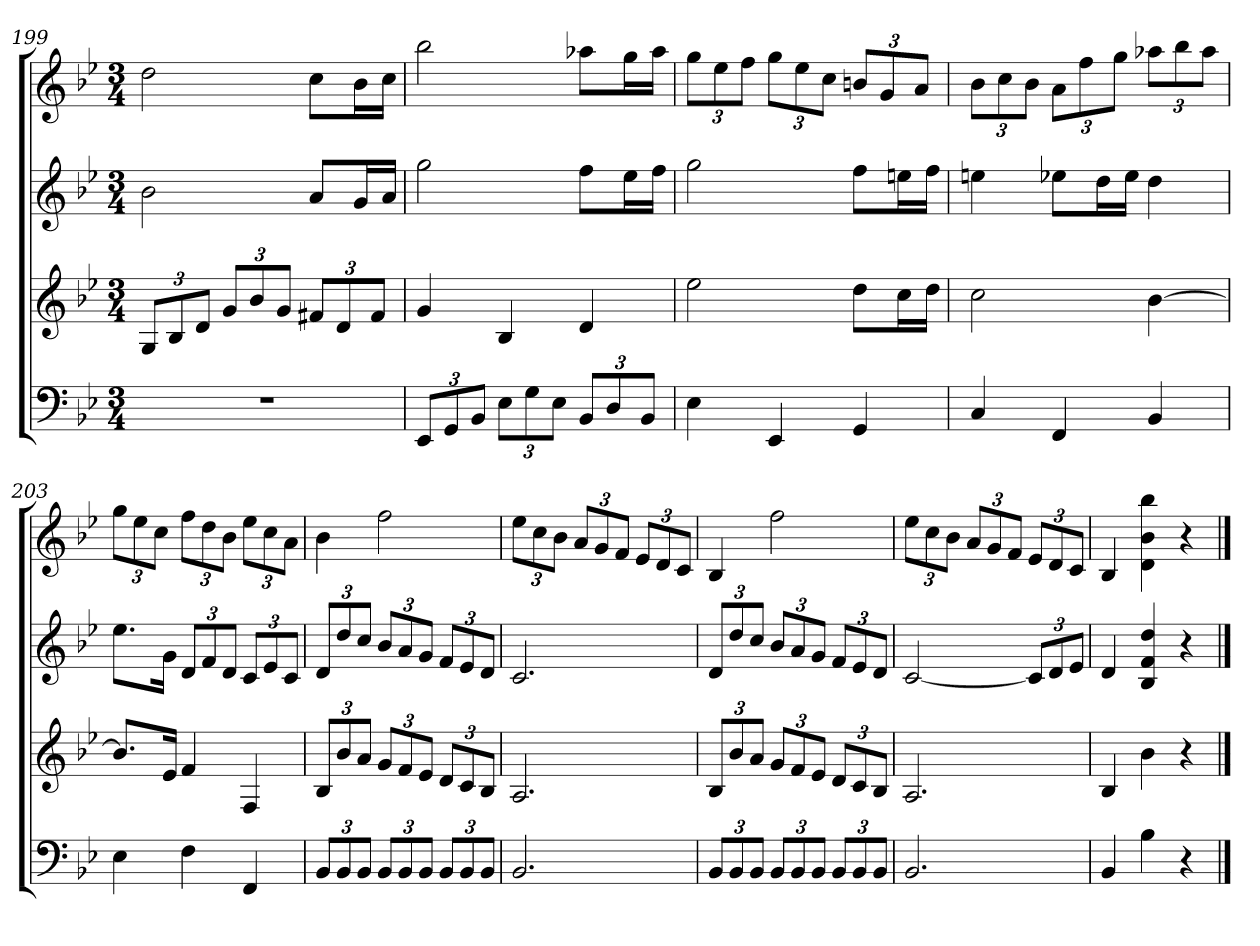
**kern	**kern	**kern	**kern
*part4	*part3	*part2	*part1
*staff4	*staff3	*staff2	*staff1
*k[b-e-]	*k[b-e-]	*k[b-e-]	*k[b-e-]
*B-:	*B-:	*B-:	*B-:
*M3/4	*M3/4	*M3/4	*M3/4
=199	=199	=199	=199
2.r	12GL	2b-	2dd
.	12B-	.	.
.	12dJ	.	.
.	12gL	.	.
.	12b-	.	.
.	12gJ	.	.
.	12f#XL	8aL	8ccL
.	12d	.	.
.	.	16gL	16b-L
.	12f#J	.	.
.	.	16aJJ	16ccJJ
=200	=200	=200	=200
12EE-L	4g	2gg	2bb-
12GG	.	.	.
12BB-J	.	.	.
12E-L	4B-	.	.
12G	.	.	.
12E-J	.	.	.
12BB-L	4d	8ffL	8aa-XL
12D	.	.	.
.	.	16ee-L	16ggL
12BB-J	.	.	.
.	.	16ffJJ	16aa-JJ
=201	=201	=201	=201
4E-	2ee-	2gg	12ggL
.	.	.	12ee-
.	.	.	12ffJ
4EE-	.	.	12ggL
.	.	.	12ee-
.	.	.	12ccJ
4GG	8ddL	8ffL	12bnL
.	.	.	12g
.	16ccL	16eenL	.
.	.	.	12aJ
.	16ddJJ	16ffJJ	.
=202	=202	=202	=202
4C	2cc	4een	12b-L
.	.	.	12cc
.	.	.	12b-J
4FF	.	8ee-XL	12aL
.	.	.	12ff
.	.	16ddL	.
.	.	.	12ggJ
.	.	16ee-JJ	.
4BB-	[4b-	4dd	12aa-XL
.	.	.	12bb-
.	.	.	12aa-J
=203	=203	=203	=203
4E-	8.b-L]	8.ee-L	12ggL
.	.	.	12ee-
.	.	.	12ccJ
.	16e-Jk	16gJk	.
4F	4f	12dL	12ffL
.	.	12f	12dd
.	.	12dJ	12b-J
4FF	4F	12cL	12ee-L
.	.	12e-	12cc
.	.	12cJ	12aJ
=204	=204	=204	=204
12BB-L	12B-L	12dL	4b-
12BB-	12b-	12dd	.
12BB-J	12aJ	12ccJ	.
12BB-L	12gL	12b-L	2ff
12BB-	12f	12a	.
12BB-J	12e-J	12gJ	.
12BB-L	12dL	12fL	.
12BB-	12c	12e-	.
12BB-J	12B-J	12dJ	.
=205	=205	=205	=205
2.BB-	2.A	2.c	12ee-L
.	.	.	12cc
.	.	.	12b-J
.	.	.	12aL
.	.	.	12g
.	.	.	12fJ
.	.	.	12e-L
.	.	.	12d
.	.	.	12cJ
=206	=206	=206	=206
12BB-L	12B-L	12dL	4B-
12BB-	12b-	12dd	.
12BB-J	12aJ	12ccJ	.
12BB-L	12gL	12b-L	2ff
12BB-	12f	12a	.
12BB-J	12e-J	12gJ	.
12BB-L	12dL	12fL	.
12BB-	12c	12e-	.
12BB-J	12B-J	12dJ	.
=207	=207	=207	=207
2.BB-	2.A	[2c	12ee-L
.	.	.	12cc
.	.	.	12b-J
.	.	.	12aL
.	.	.	12g
.	.	.	12fJ
.	.	12cL]	12e-L
.	.	12d	12d
.	.	12e-J	12cJ
=208	=208	=208	=208
4BB-	4B-	4d	4B-
4B-	4b-	4B- 4f 4dd	4d 4b- 4bb-
4r	4r	4r	4r
==	==	==	==
*-	*-	*-	*-
